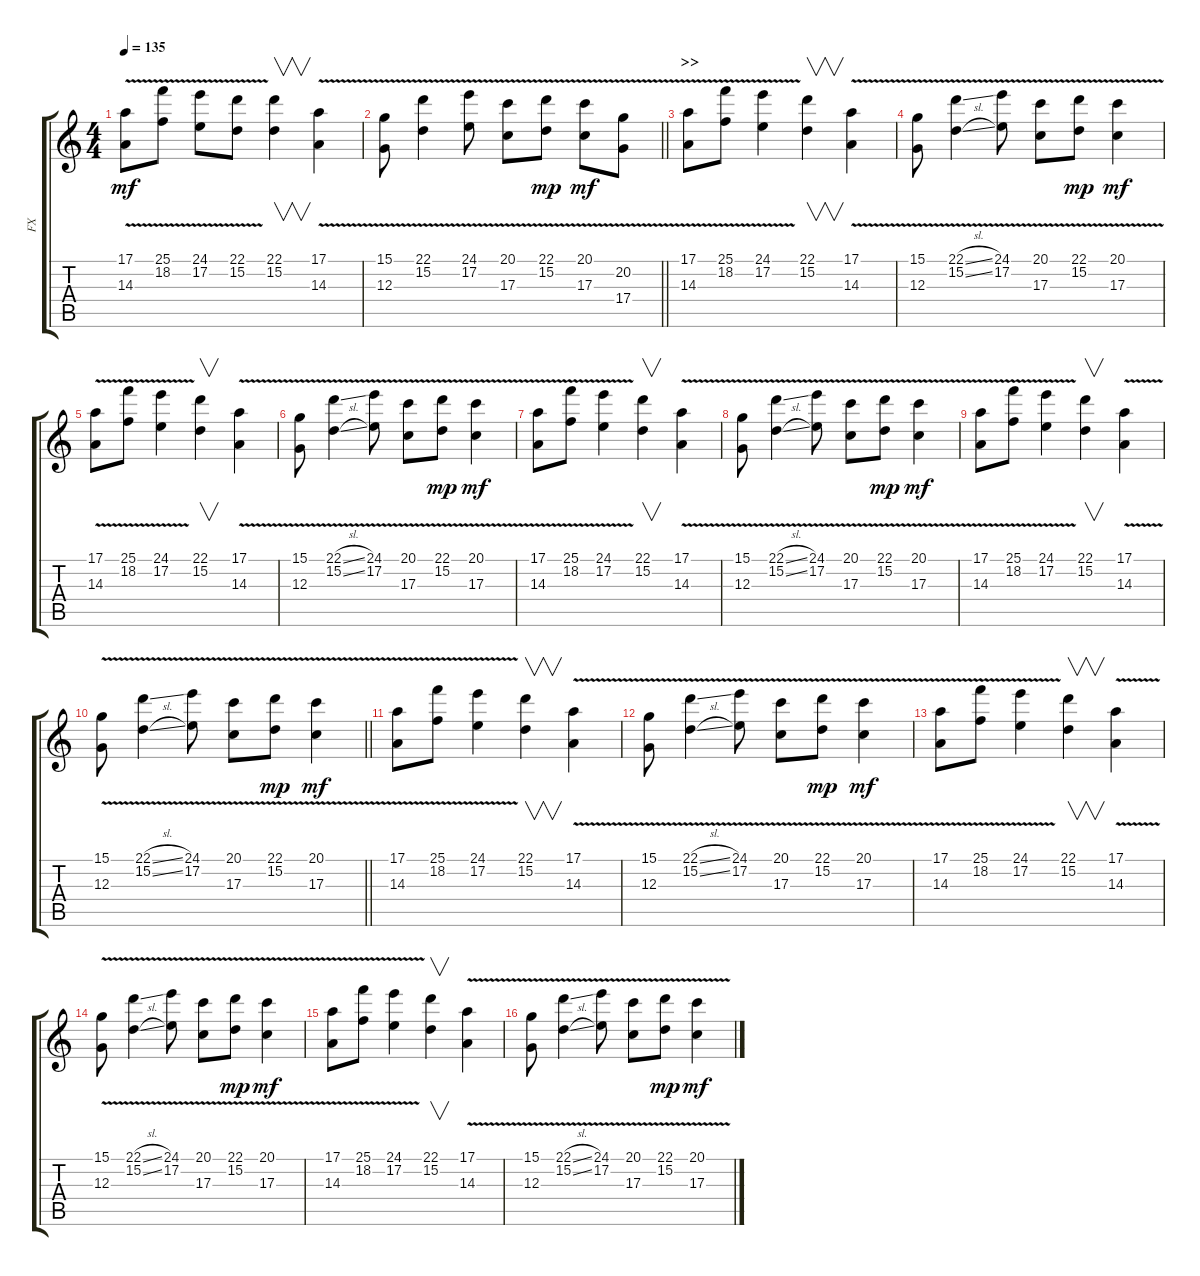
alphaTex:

\track ("FX" "FX") {instrument fx7echoes}
\staff {score tabs}
\tuning (E4 B3 G3 D3 A2 E2) {hide}
\ts (4 4)
\tempo 135
\clef g2
\ks c
(17.1 14.3{v}).8{dy mf} (25.1 18.2{v}).8 (24.1 17.2{v}).8 (22.1 15.2{v}).8 (22.1 15.2).4{v} (17.1 14.3{v}).4 |
\barLineRight lightlight
(15.1 12.3{v}).8 (22.1 15.2{v}).4 (24.1 17.2{v}).8 (20.1 17.3{v}).8 (22.1 15.2{v}).8{dy mp} (20.1 17.3{v}).8{dy mf} (20.2 17.4{v}).8 |
\section ("" ">>")
(17.1 14.3{v}).8 (25.1 18.2{v}).8 (24.1 17.2{v}).4 (22.1 15.2).4{v} (17.1 14.3{v}).4 |
(15.1 12.3{v}).8 (22.1{sl} 15.2{v sl}).4 (24.1 17.2{v}).8 (20.1 17.3{v}).8 (22.1 15.2{v}).8{dy mp} (20.1 17.3{v}).4{dy mf} |
(17.1 14.3{v}).8 (25.1 18.2{v}).8 (24.1 17.2{v}).4 (22.1 15.2).4{v} (17.1 14.3{v}).4 |
(15.1 12.3{v}).8 (22.1{sl} 15.2{v sl}).4 (24.1 17.2{v}).8 (20.1 17.3{v}).8 (22.1 15.2{v}).8{dy mp} (20.1 17.3{v}).4{dy mf} |
(17.1 14.3{v}).8 (25.1 18.2{v}).8 (24.1 17.2{v}).4 (22.1 15.2).4{v} (17.1 14.3{v}).4 |
(15.1 12.3{v}).8 (22.1{sl} 15.2{v sl}).4 (24.1 17.2{v}).8 (20.1 17.3{v}).8 (22.1 15.2{v}).8{dy mp} (20.1 17.3{v}).4{dy mf} |
(17.1 14.3{v}).8 (25.1 18.2{v}).8 (24.1 17.2{v}).4 (22.1 15.2).4{v} (17.1 14.3{v}).4 |
\barLineRight lightlight
(15.1 12.3{v}).8 (22.1{sl} 15.2{v sl}).4 (24.1 17.2{v}).8 (20.1 17.3{v}).8 (22.1 15.2{v}).8{dy mp} (20.1 17.3{v}).4{dy mf} |
\section ("" "")
(17.1 14.3{v}).8 (25.1 18.2{v}).8 (24.1 17.2{v}).4 (22.1 15.2).4{v} (17.1 14.3{v}).4 |
(15.1 12.3{v}).8 (22.1{sl} 15.2{v sl}).4 (24.1 17.2{v}).8 (20.1 17.3{v}).8 (22.1 15.2{v}).8{dy mp} (20.1 17.3{v}).4{dy mf} |
(17.1 14.3{v}).8 (25.1 18.2{v}).8 (24.1 17.2{v}).4 (22.1 15.2).4{v} (17.1 14.3{v}).4 |
(15.1 12.3{v}).8 (22.1{sl} 15.2{v sl}).4 (24.1 17.2{v}).8 (20.1 17.3{v}).8 (22.1 15.2{v}).8{dy mp} (20.1 17.3{v}).4{dy mf} |
(17.1 14.3{v}).8 (25.1 18.2{v}).8 (24.1 17.2{v}).4 (22.1 15.2).4{v} (17.1 14.3{v}).4 |
(15.1 12.3{v}).8 (22.1{sl} 15.2{v sl}).4 (24.1 17.2{v}).8 (20.1 17.3{v}).8 (22.1 15.2{v}).8{dy mp} (20.1 17.3{v}).4{dy mf}
